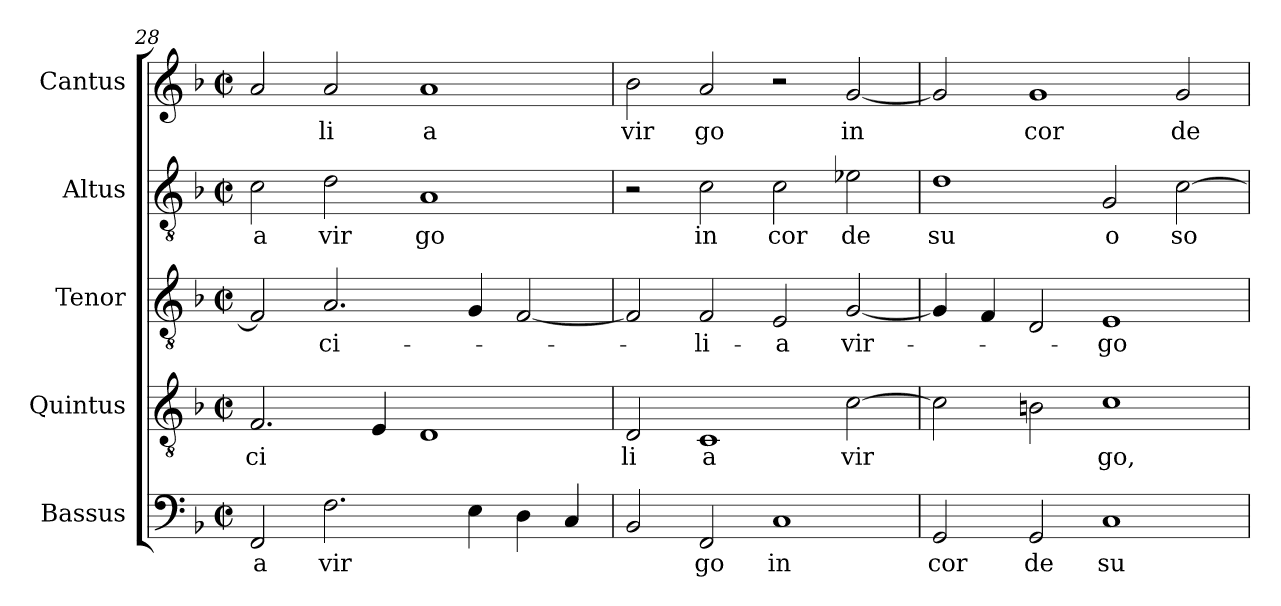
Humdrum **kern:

**kern	**text	**kern	**text	**kern	**text	**kern	**text	**kern	**text
*part5	*part5	*part4	*part4	*part3	*part3	*part2	*part2	*part1	*part1
*staff5	*staff5	*staff4	*staff4	*staff3	*staff3	*staff2	*staff2	*staff1	*staff1
*I"Bassus	*	*I"Quintus	*	*I"Tenor	*	*I"Altus	*	*I"Cantus	*
*clefF4	*	*clefGv2	*	*clefGv2	*	*clefGv2	*	*clefG2	*
*k[b-]	*	*k[b-]	*	*k[b-]	*	*k[b-]	*	*k[b-]	*
*F:	*	*F:	*	*F:	*	*F:	*	*F:	*
*M2/2	*	*M2/2	*	*M2/2	*	*M2/2	*	*M2/2	*
*met(c|)	*	*met(c|)	*	*met(c|)	*	*met(c|)	*	*met(c|)	*
=28	=28	=28	=28	=28	=28	=28	=28	=28	=28
!	!LO:LY:b:cj	!	!LO:LY:b:cj	!	!	!	!LO:LY:b:cj	!	!
2FF/	a	2.F/	ci	2F/]	.	2c\	a	2a/	.
!	!LO:LY:b	!	!	!	!LO:LY:b:cj	!	!LO:LY:b:cj	!	!LO:LY:b:cj
2.F\	vir	.	.	2.A/	-ci-	2d\	vir	2a/	li
.	.	4E/	.	.	.	.	.	.	.
!	!	!	!	!	!	!	!LO:LY:b:cj	!	!LO:LY:b:cj
.	.	1D	.	.	.	1A	go	1a	a
4E\	.	.	.	4G/	.	.	.	.	.
4D\	.	.	.	[<2F/	.	.	.	.	.
4C/	.	.	.	.	.	.	.	.	.
=29	=29	=29	=29	=29	=29	=29	=29	=29	=29
!	!	!	!LO:LY:b:cj	!	!	!	!	!	!LO:LY:b:cj
2BB-/	.	2D/	li	2F/]	.	2r	.	2b-\	vir
!	!LO:LY:b:cj	!	!LO:LY:b:cj	!	!LO:LY:b:cj	!	!LO:LY:b:cj	!	!LO:LY:b:cj
2FF/	go	1C	a	2F/	-li-	2c\	in	2a/	go
!	!LO:LY:b:cj	!	!	!	!LO:LY:b:cj	!	!LO:LY:b:cj	!	!
1C	in	.	.	2E/	-a	2c\	cor	2r	.
!	!	!	!LO:LY:b	!	!LO:LY:b	!	!LO:LY:b:cj	!	!LO:LY:b:cj
.	.	[>2c\	vir	[<2G/	vir-	2e-X\	de	[<2g/	in
=30	=30	=30	=30	=30	=30	=30	=30	=30	=30
!	!LO:LY:b:cj	!	!	!	!	!	!LO:LY:b:cj	!	!
2GG/	cor	2c\]	.	4G/]	.	1d	su	2g/]	.
.	.	.	.	4F/	.	.	.	.	.
!	!LO:LY:b:cj	!	!	!	!	!	!	!	!LO:LY:b:cj
2GG/	de	2B\	.	2D/	.	.	.	1g	cor
!	!LO:LY:b:cj	!	!LO:LY:b:cj	!	!LO:LY:b:cj	!	!LO:LY:b:cj	!	!
1C	su	1c	go,	1E	-go	2G/	o	.	.
!	!	!	!	!	!	!	!LO:LY:b:cj	!	!LO:LY:b:cj
.	.	.	.	.	.	[>2c\	so	2g/	de
=	=	=	=	=	=	=	=	=	=
*-	*-	*-	*-	*-	*-	*-	*-	*-	*-
